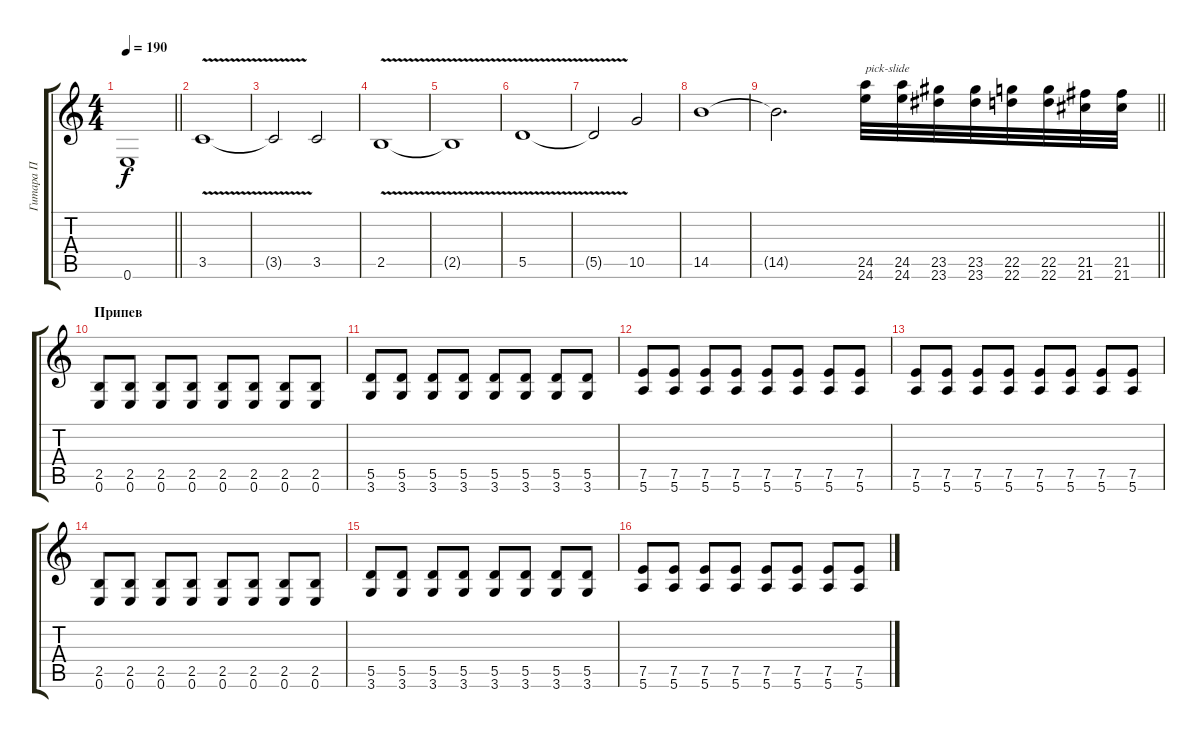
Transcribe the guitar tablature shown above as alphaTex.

\track ("Гитара П" "Гитара П") {instrument overdrivenguitar}
\staff {score tabs}
\tuning (E4 B3 G3 D3 A2 E2) {hide}
\ts (4 4)
\tempo 190
\clef g2
\barLineRight lightlight
\ks c
0.6{t}.1{dy f} |
\section ("" " ")
3.5{v}.1 |
3.5{t}.2 3.5.2 |
2.5{v}.1 |
2.5{t}.1 |
5.5{v}.1 |
5.5{t}.2 10.5.2 |
14.5.1 |
\barLineRight lightlight
14.5{t}.2{d} (24.5 24.6).32{txt "pick-slide"} (24.5 24.6).32 (23.5 23.6).32 (23.5 23.6).32 (22.5 22.6).32 (22.5 22.6).32 (21.5 21.6).32 (21.5 21.6).32 |
\section ("" "Припев")
(2.5 0.6).8 (2.5 0.6).8 (2.5 0.6).8 (2.5 0.6).8 (2.5 0.6).8 (2.5 0.6).8 (2.5 0.6).8 (2.5 0.6).8 |
(5.5 3.6).8 (5.5 3.6).8 (5.5 3.6).8 (5.5 3.6).8 (5.5 3.6).8 (5.5 3.6).8 (5.5 3.6).8 (5.5 3.6).8 |
(7.5 5.6).8 (7.5 5.6).8 (7.5 5.6).8 (7.5 5.6).8 (7.5 5.6).8 (7.5 5.6).8 (7.5 5.6).8 (7.5 5.6).8 |
(7.5 5.6).8 (7.5 5.6).8 (7.5 5.6).8 (7.5 5.6).8 (7.5 5.6).8 (7.5 5.6).8 (7.5 5.6).8 (7.5 5.6).8 |
(2.5 0.6).8 (2.5 0.6).8 (2.5 0.6).8 (2.5 0.6).8 (2.5 0.6).8 (2.5 0.6).8 (2.5 0.6).8 (2.5 0.6).8 |
(5.5 3.6).8 (5.5 3.6).8 (5.5 3.6).8 (5.5 3.6).8 (5.5 3.6).8 (5.5 3.6).8 (5.5 3.6).8 (5.5 3.6).8 |
(7.5 5.6).8 (7.5 5.6).8 (7.5 5.6).8 (7.5 5.6).8 (7.5 5.6).8 (7.5 5.6).8 (7.5 5.6).8 (7.5 5.6).8
